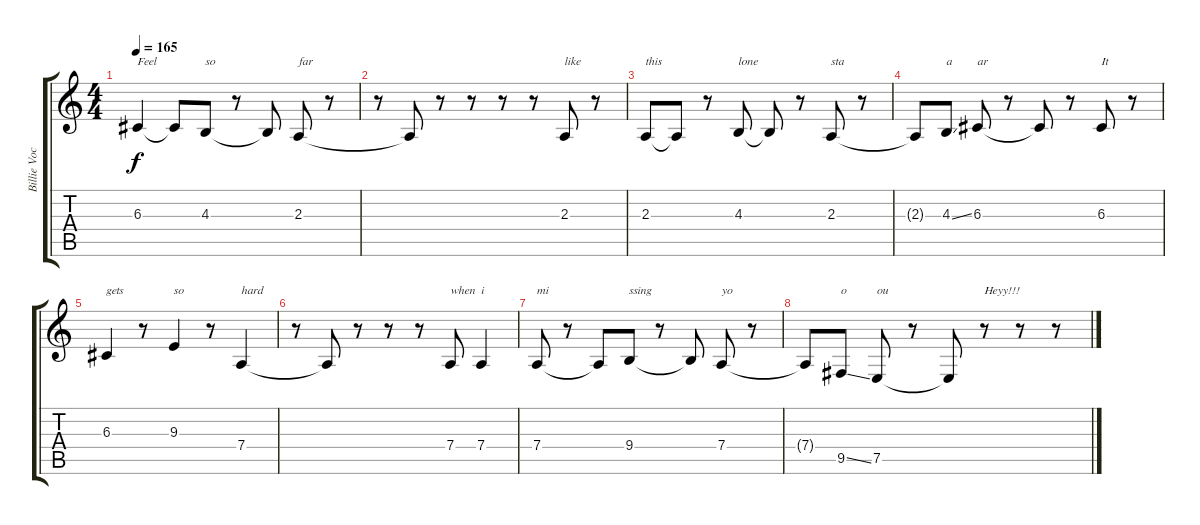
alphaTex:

\track ("Billie Vocals" "Billie Voc") {instrument tenorsax}
\staff {score tabs}
\tuning (E4 B3 G3 D3 A2 E2) {hide}
\ts (4 4)
\tempo 165
\clef g2
\ks c
6.3.4{txt "Feel" dy f} 6.3{t}.8 4.3.8{txt "so"} r.8 4.3{t}.8 2.3.8{txt "far"} r.8 |
r.8 2.3{t}.8 r.8 r.8 r.8 r.8 2.3.8{txt "like"} r.8 |
2.3.8{txt "this"} 2.3{t}.8 r.8 4.3.8{txt "lone"} 4.3{t}.8 r.8 2.3.8{txt "sta"} r.8 |
2.3{t}.8 4.3{ss}.8{txt "a"} 6.3.8{txt "ar"} r.8 6.3{t}.8 r.8 6.3.8{txt "It"} r.8 |
6.3.4{txt "gets"} r.8 9.3.4{txt "so"} r.8 7.4.4{txt "hard"} |
r.8 7.4{t}.8 r.8 r.8 r.8 7.4.8{txt "when"} 7.4.4{txt "i"} |
7.4.8{txt "mi"} r.8 7.4{t}.8 9.4.8{txt "ssing"} r.8 9.4{t}.8 7.4.8{txt "yo"} r.8 |
7.4{t}.8 9.5{ss}.8{txt "o"} 7.5.8{txt "ou"} r.8 7.5{t}.8 r.8{txt "Heyy!!!"} r.8 r.8
